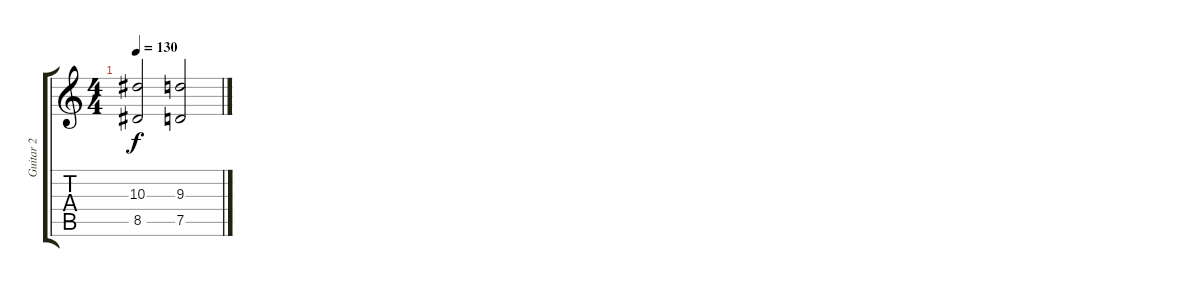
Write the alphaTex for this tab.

\track ("Guitar 2" "Guitar 2") {instrument distortionguitar}
\staff {score tabs}
\tuning (D4 A3 F3 C3 G2 C2) {hide}
\ts (4 4)
\tempo 130
\clef g2
\ks c
(10.3 8.5).2{dy f} (9.3 7.5).2
